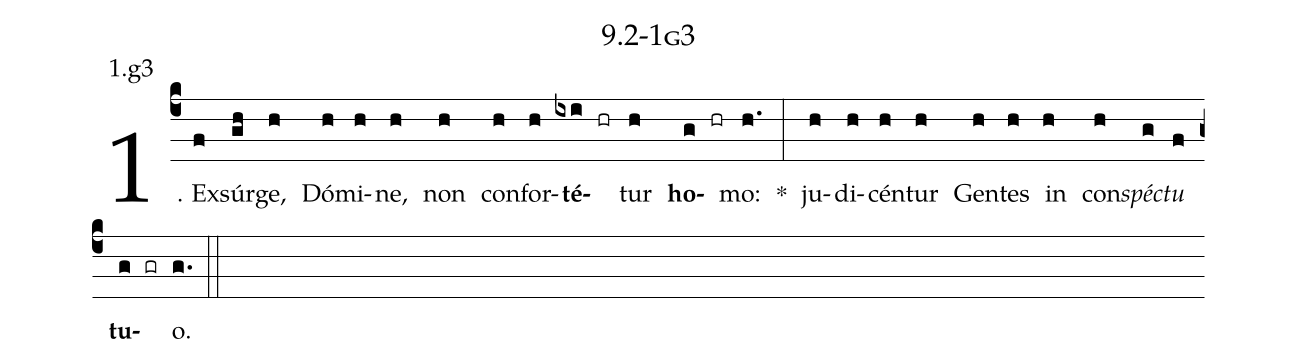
name: 9.2-1g3;
annotation: 1.g3;
%%
(c4)1. Ex(f)súr(gh)ge,(h) Dó(h)mi(h)ne,(h) non(h) con(h)for(h)<b>té</b>(ixi hr)tur(h) <b>ho</b>(g hr)mo:(h.) *(:) ju(h)di(h)cén(h)tur(h) Gen(h)tes(h) in(h) con(h)<i>spéc</i>(g)<i>tu</i>(f) <b>tu</b>(g gr)o.(g.) (::)
